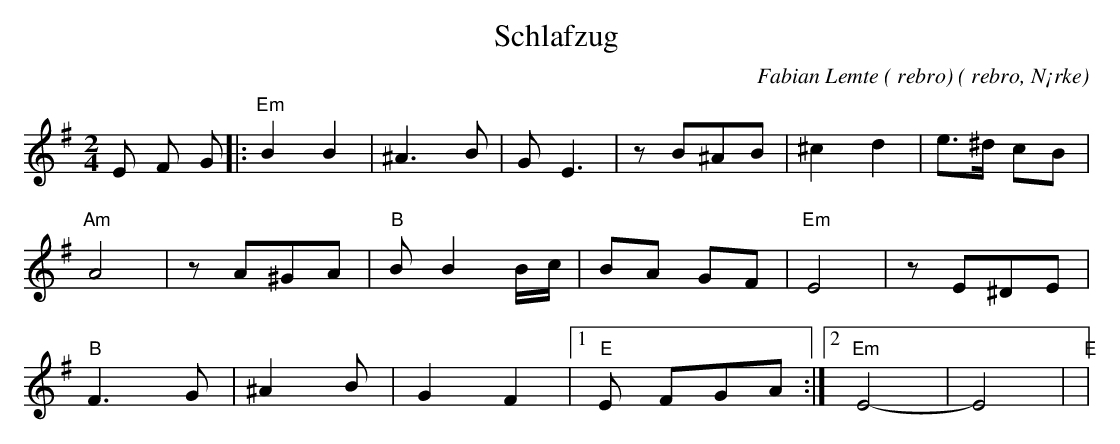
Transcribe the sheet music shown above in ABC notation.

X:1
T:Schlafzug
O: rebro, N¡rke
C:Fabian Lemte ( rebro)
M:2/4
L:1/8
K:Em
E F G |:"Em" B2 B2 | ^A3B | GE3 | zB^AB | ^c2 d2 | e>^d cB |
"Am" A4 | zA^GA |"B" B B2 B/2c/2 | BA GF |"Em" E4 | zE^DE |
"B" F3G | ^A2 B | G2 F2 |1"E" E FGA :|2"Em" E4- | E4 |"E" |
